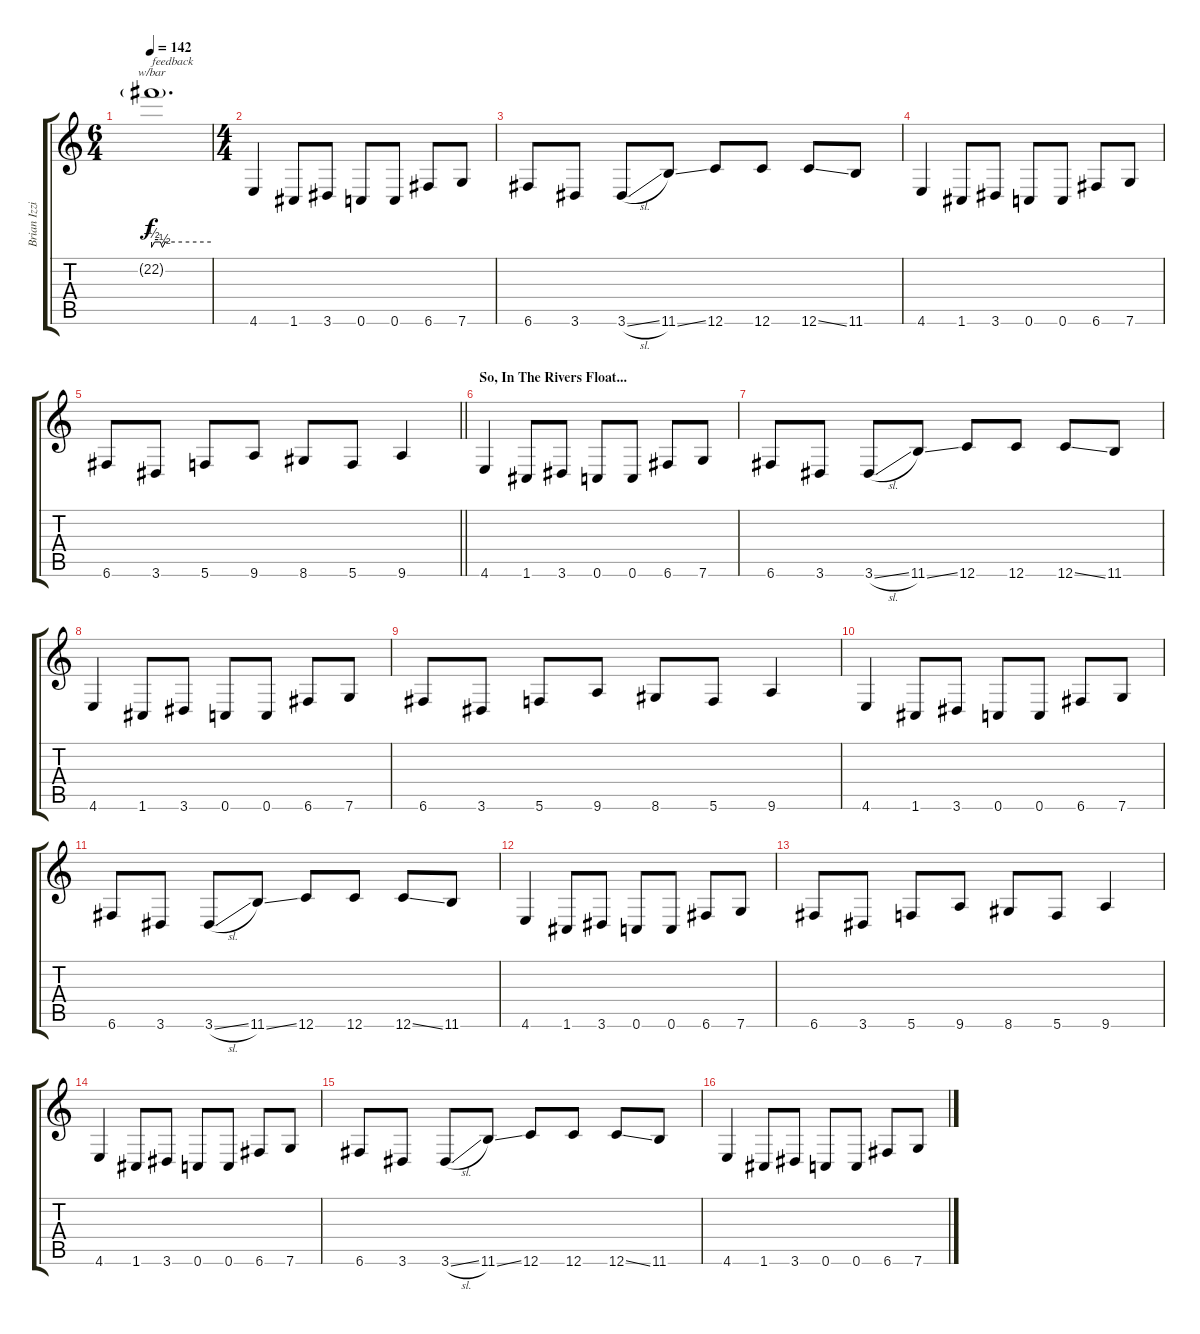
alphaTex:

\track ("Brian Izzi" "Brian Izzi") {instrument distortionguitar}
\staff {score tabs}
\tuning (D4 A3 F3 C3 G2 C2) {hide}
\ts (6 4)
\tempo 142
\clef g2
\ks c
22.2{g}.1{d tbe (custom default 0 -2 3 0 9 0 11 -2 14 0 60 0) txt "feedback" dy f instrument distortionguitar} |
\ts (4 4)
4.6.4 1.6.8 3.6.8 0.6.8 0.6.8 6.6.8 7.6.8 |
6.6.8 3.6.8 3.6{sl}.8 11.6{ss}.8 12.6.8 12.6.8 12.6{ss}.8 11.6.8 |
4.6.4 1.6.8 3.6.8 0.6.8 0.6.8 6.6.8 7.6.8 |
\barLineRight lightlight
6.6.8 3.6.8 5.6.8 9.6.8 8.6.8 5.6.8 9.6.4 |
\section ("" "So, In The Rivers Float...")
4.6.4 1.6.8 3.6.8 0.6.8 0.6.8 6.6.8 7.6.8 |
6.6.8 3.6.8 3.6{sl}.8 11.6{ss}.8 12.6.8 12.6.8 12.6{ss}.8 11.6.8 |
4.6.4 1.6.8 3.6.8 0.6.8 0.6.8 6.6.8 7.6.8 |
6.6.8 3.6.8 5.6.8 9.6.8 8.6.8 5.6.8 9.6.4 |
4.6.4 1.6.8 3.6.8 0.6.8 0.6.8 6.6.8 7.6.8 |
6.6.8 3.6.8 3.6{sl}.8 11.6{ss}.8 12.6.8 12.6.8 12.6{ss}.8 11.6.8 |
4.6.4 1.6.8 3.6.8 0.6.8 0.6.8 6.6.8 7.6.8 |
6.6.8 3.6.8 5.6.8 9.6.8 8.6.8 5.6.8 9.6.4 |
4.6.4 1.6.8 3.6.8 0.6.8 0.6.8 6.6.8 7.6.8 |
6.6.8 3.6.8 3.6{sl}.8 11.6{ss}.8 12.6.8 12.6.8 12.6{ss}.8 11.6.8 |
4.6.4 1.6.8 3.6.8 0.6.8 0.6.8 6.6.8 7.6.8
